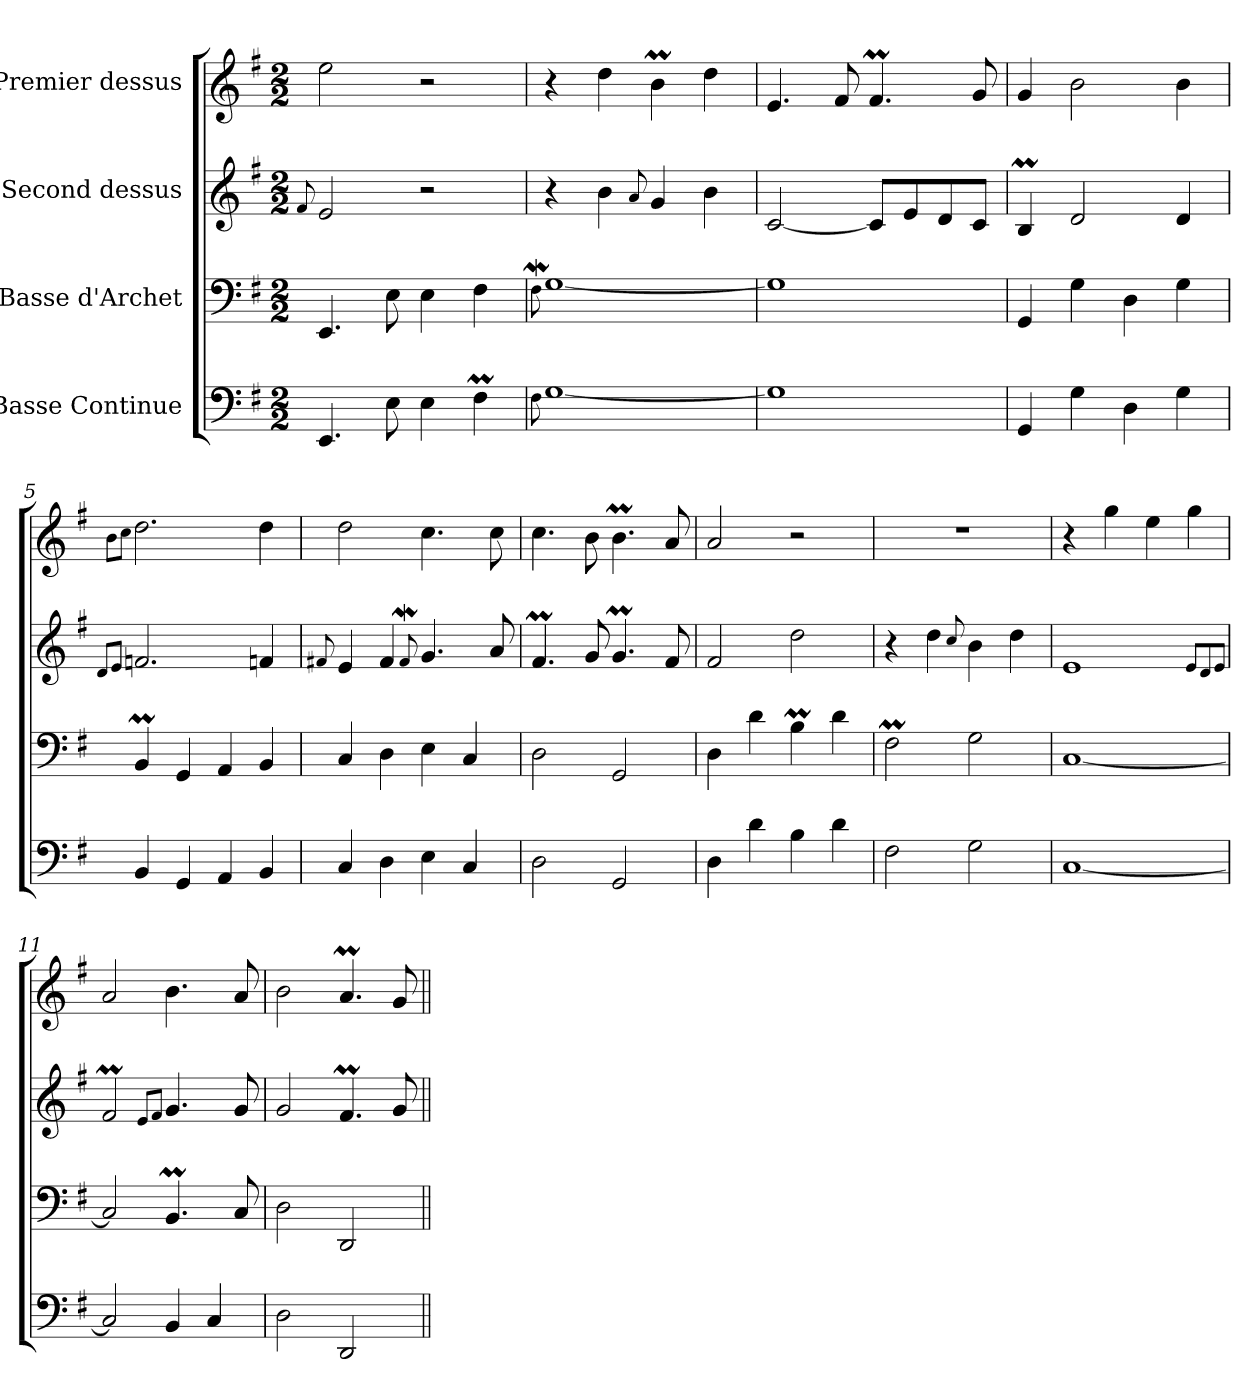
**kern	**kern	**kern	**kern
*part4	*part3	*part2	*part1
*staff4	*staff3	*staff2	*staff1
*I"Basse Continue	*I"Basse d'Archet	*I"Second dessus	*I"Premier dessus
*clefF4	*clefF4	*clefG2	*clefG2
*k[f#]	*k[f#]	*k[f#]	*k[f#]
*G:	*G:	*G:	*G:
*M2/2	*M2/2	*M2/2	*M2/2
=1	=1	=1	=1
.	.	8qqf#/	.
4.EE/	4.EE/	2e/	2ee\
8E\	8E\	.	.
4E\	4E\	2r	2r
4F#m\	4F#\	.	.
=2	=2	=2	=2
8qqF#\	8qqF#W\	.	.
[1G/	[1G/	4r	4r
.	.	4b\	4dd\
.	.	8qqa/	.
.	.	4g/	4bm\
.	.	4b\	4dd\
=3	=3	=3	=3
1G/]	1G/]	[2c/	4.e/
.	.	.	8f#/
.	.	8c/L]	4.f#m/
.	.	8e/	.
.	.	8d/	.
.	.	8c/J	8g/
=4	=4	=4	=4
4GG/	4GG/	4Bm/	4g/
4G\	4G\	2d/	2b\
4D\	4D\	.	.
4G\	4G\	4d/	4b\
=5	=5	=5	=5
.	.	8qqd/L	8qqb\L
.	.	8qqe/J	8qqcc\J
4BB/	4BBm/	2.fn/	2.dd\
4GG/	4GG/	.	.
4AA/	4AA/	.	.
4BB/	4BB/	4fn/	4dd\
!!LO:LB:g=z
=6	=6	=6	=6
.	.	8qqf#X/	.
4C/	4C/	4e/	2dd\
4D\	4D\	4f#/	.
.	.	8qqf#W/	.
4E\	4E\	4.g/	4.cc\
4C/	4C/	.	.
.	.	8a/	8cc\
=7	=7	=7	=7
2D\	2D\	4.f#m/	4.cc\
.	.	8g/	8b\
2GG/	2GG/	4.gM/	4.bm\
.	.	8f#/	8a/
=8	=8	=8	=8
4D\	4D\	2f#/	2a/
4d\	4d\	.	.
4B\	4Bm\	2dd\	2r
4d\	4d\	.	.
=9	=9	=9	=9
2F#\	2F#m\	4r	1r
.	.	4dd\	.
.	.	8qqcc/	.
2G\	2G\	4b\	.
.	.	4dd\	.
!!LO:LB:g=z
=10	=10	=10	=10
[1C/	[1C/	1e/	4r
.	.	.	4gg\
.	.	.	4ee\
.	.	.	4gg\
.	.	8qqe/L	.
.	.	8qqd/	.
.	.	8qqe/J	.
=11	=11	=11	=11
2C/]	2C/]	2f#m/	2a/
.	.	8qqe/L	.
.	.	8qqf#/J	.
4BB/	4.BBm/	4.g/	4.b\
4C/	.	.	.
.	8C/	8g/	8a/
=12	=12	=12	=12
2D\	2D\	2g/	2b\
2DD/	2DD/	4.f#m/	4.aM/
.	.	8g/	8g/
=||	=||	=||	=||
*-	*-	*-	*-
